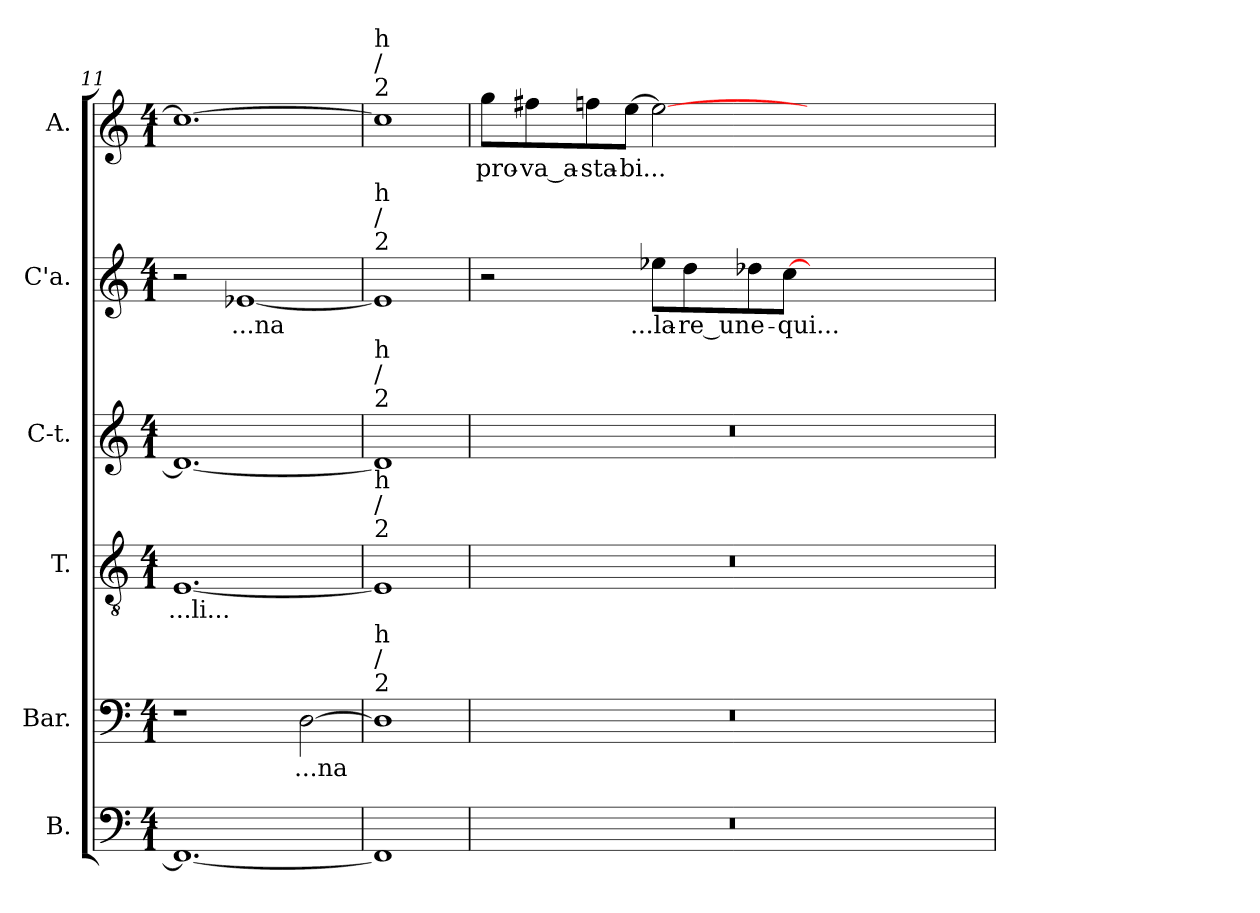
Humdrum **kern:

**kern	**kern	**text	**kern	**text	**kern	**kern	**text	**kern	**text
*part6	*part5	*part5	*part4	*part4	*part3	*part2	*part2	*part1	*part1
*staff6	*staff5	*staff5	*staff4	*staff4	*staff3	*staff2	*staff2	*staff1	*staff1
*I"B.	*I"Bar.	*	*I"T.	*	*I"C-t.	*I"C'a.	*	*I"A.	*
*I'B.	*I'Bar.	*	*I'T.	*	*I'C-t.	*I'C'a.	*	*I'A.	*
*clefF4	*clefF4	*	*clefGv2	*	*clefG2	*clefG2	*	*clefG2	*
*	*	*	*ITrd7c12	*	*	*	*	*	*
*k[]	*k[]	*	*k[]	*	*k[]	*k[]	*	*k[]	*
*C:	*C:	*	*C:	*	*C:	*C:	*	*C:	*
*M4/1	*M4/1	*	*M4/1	*	*M4/1	*M4/1	*	*M4/1	*
=11	=11	=11	=11	=11	=11	=11	=11	=11	=11
!	!	!	!	!LO:LY:b:color=#000000	!	!	!	!	!
1.FFi_	1r	.	[1.EEi	...li...	1.d-i_	2r	.	1.cci_	.
!	!	!	!	!	!	!	!LO:LY:b:color=#000000	!	!
.	.	.	.	.	.	[1e-Xi	...na	.	.
!	!	!LO:LY:b:color=#000000	!	!	!	!	!	!	!
.	[2Di\	...na	.	.	.	.	.	.	.
!!LO:PB:g=z
=12	=12	=12	=12	=12	=12	=12	=12	=12	=12
!	!	!	!	!	!	!	!	!LO:TX:a:t=2	!
!	!	!	!	!	!	!	!	!LO:TX:t=/	!
!	!	!	!	!	!	!	!	!LO:TX:t=h	!
!	!	!	!	!	!	!LO:TX:a:t=2	!	!	!
!	!	!	!	!	!	!LO:TX:t=/	!	!	!
!	!	!	!	!	!	!LO:TX:t=h	!	!	!
!	!	!	!	!	!LO:TX:a:t=2	!	!	!	!
!	!	!	!	!	!LO:TX:t=/	!	!	!	!
!	!	!	!	!	!LO:TX:t=h	!	!	!	!
!	!	!	!LO:TX:a:t=2	!	!	!	!	!	!
!	!	!	!LO:TX:t=/	!	!	!	!	!	!
!	!	!	!LO:TX:t=h	!	!	!	!	!	!
!	!LO:TX:a:t=2	!	!	!	!	!	!	!	!
!	!LO:TX:t=/	!	!	!	!	!	!	!	!
!	!LO:TX:t=h	!	!	!	!	!	!	!	!
1FFi]	1Di]	.	1EEi]	.	1d-i]	1e-i]	.	1cci]	.
=13	=13	=13	=13	=13	=13	=13	=13	=13	=13
!	!	!	!	!	!	!	!	!	!LO:LY:b:color=#000000
00r	00r	.	00r	.	00r	2r	.	8ggi\L	pro-
!	!	!	!	!	!	!	!	!	!LO:LY:b:color=#000000
.	.	.	.	.	.	.	.	8ff#Xi\	-va_a-
!	!	!	!	!	!	!	!	!	!LO:LY:b:color=#000000
.	.	.	.	.	.	.	.	8ffni\	-sta-
!	!	!	!	!	!	!	!	!	!LO:LY:b:color=#000000
.	.	.	.	.	.	.	.	[8eei\J	-bi...
!	!	!	!	!	!	!	!LO:LY:b:color=#000000	!	!
.	.	.	.	.	.	8ee-Xi\L	...la-	2eei\_	.
!	!	!	!	!	!	!	!LO:LY:b:color=#000000	!	!
.	.	.	.	.	.	8ddi\	-re_un	.	.
!	!	!	!	!	!	!	!LO:LY:b:color=#000000	!	!
.	.	.	.	.	.	8dd-Xi\	e-	.	.
!	!	!	!	!	!	!	!LO:LY:b:color=#000000	!	!
.	.	.	.	.	.	[8cci\J	-qui...	.	.
.	.	.	.	.	.	0.ryy	.	0.ryy	.
=	=	=	=	=	=	=	=	=	=
*-	*-	*-	*-	*-	*-	*-	*-	*-	*-
